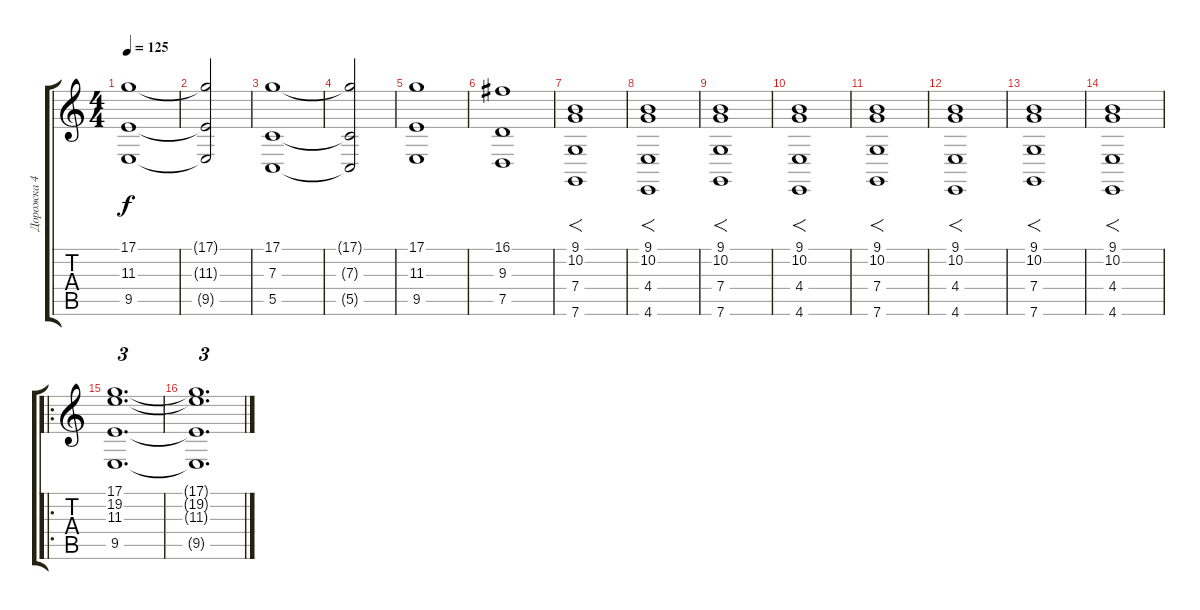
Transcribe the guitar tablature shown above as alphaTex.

\track ("Дорожка 4" "Дорожка 4") {instrument stringensemble1}
\staff {score tabs}
\tuning (D4 A3 F3 C3 G2 C2) {hide}
\ts (4 4)
\tempo 125
\clef g2
\ks c
(17.1 11.3 9.5).1{dy f} |
(17.1{t} 11.3{t} 9.5{t}).2 |
(17.1 7.3 5.5).1 |
(17.1{t} 7.3{t} 5.5{t}).2 |
(17.1 11.3 9.5).1 |
(16.1 9.3 7.5).1 |
(9.1 10.2 7.4 7.6).1{f volume 8 instrument choiraahs} |
(9.1 10.2 4.4 4.6).1{f} |
(9.1 10.2 7.4 7.6).1{f} |
(9.1 10.2 4.4 4.6).1{f} |
(9.1 10.2 7.4 7.6).1{f volume 8 instrument choiraahs} |
(9.1 10.2 4.4 4.6).1{f} |
(9.1 10.2 7.4 7.6).1{f} |
(9.1 10.2 4.4 4.6).1{f} |
\ro
(17.1 19.2 11.3 9.5).1{d tu (3 2) volume 11 instrument stringensemble1} |
(17.1{t} 19.2{t} 11.3{t} 9.5{t}).1{d tu (3 2)}
